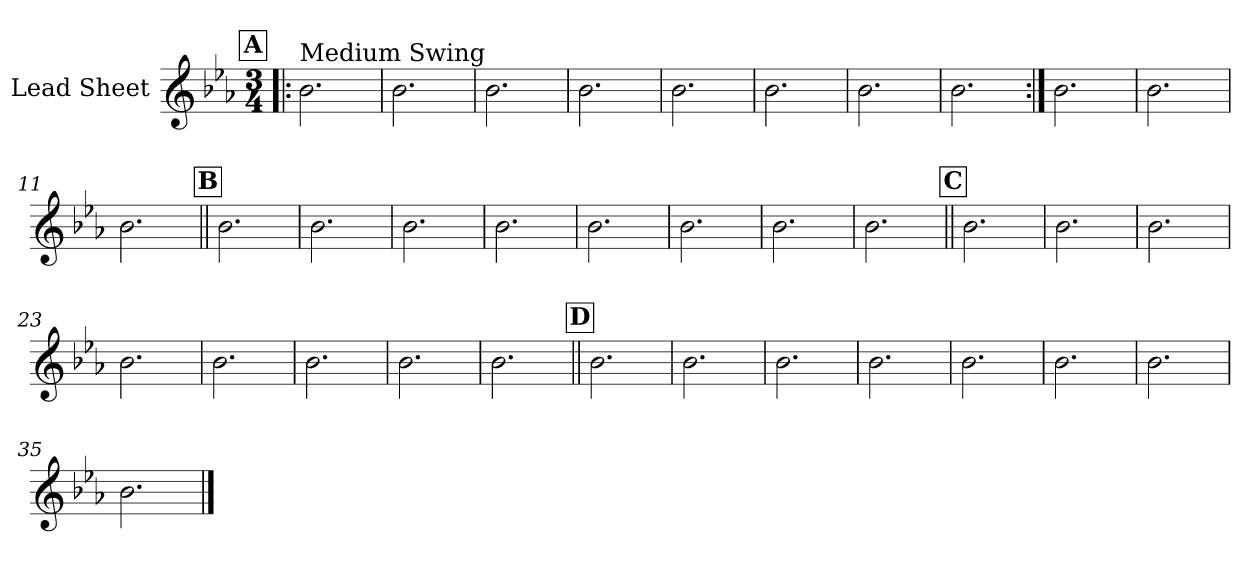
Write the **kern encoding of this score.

**kern
*part1
*staff1
*I"Lead Sheet
*clefG2
*k[b-e-a-]
*E-:
*M3/4
!!LO:REH:place=s1:a:fs=14:t=A
=1!|:
!LO:TX:a:t=Medium Swing
2.b-\
=2
2.b-\
=3
2.b-\
=4
2.b-\
!!LO:LB:g=z
=5
2.b-\
=6
2.b-\
=7
2.b-\
=8
2.b-\
!!LO:LB:g=z
=9:|!
2.b-\
=10
2.b-\
=11
2.b-\
!!LO:LB:g=z
!!LO:REH:place=s1:a:fs=14:t=B
=12||
2.b-\
=13
2.b-\
=14
2.b-\
=15
2.b-\
!!LO:LB:g=z
=16
2.b-\
=17
2.b-\
=18
2.b-\
=19
2.b-\
!!LO:LB:g=z
!!LO:REH:place=s1:a:fs=14:t=C
=20||
2.b-\
=21
2.b-\
=22
2.b-\
=23
2.b-\
!!LO:LB:g=z
=24
2.b-\
=25
2.b-\
=26
2.b-\
=27
2.b-\
!!LO:LB:g=z
!!LO:REH:place=s1:a:fs=14:t=D
=28||
2.b-\
=29
2.b-\
=30
2.b-\
=31
2.b-\
!!LO:LB:g=z
=32
2.b-\
=33
2.b-\
=34
2.b-\
=35
2.b-\
==
*-
